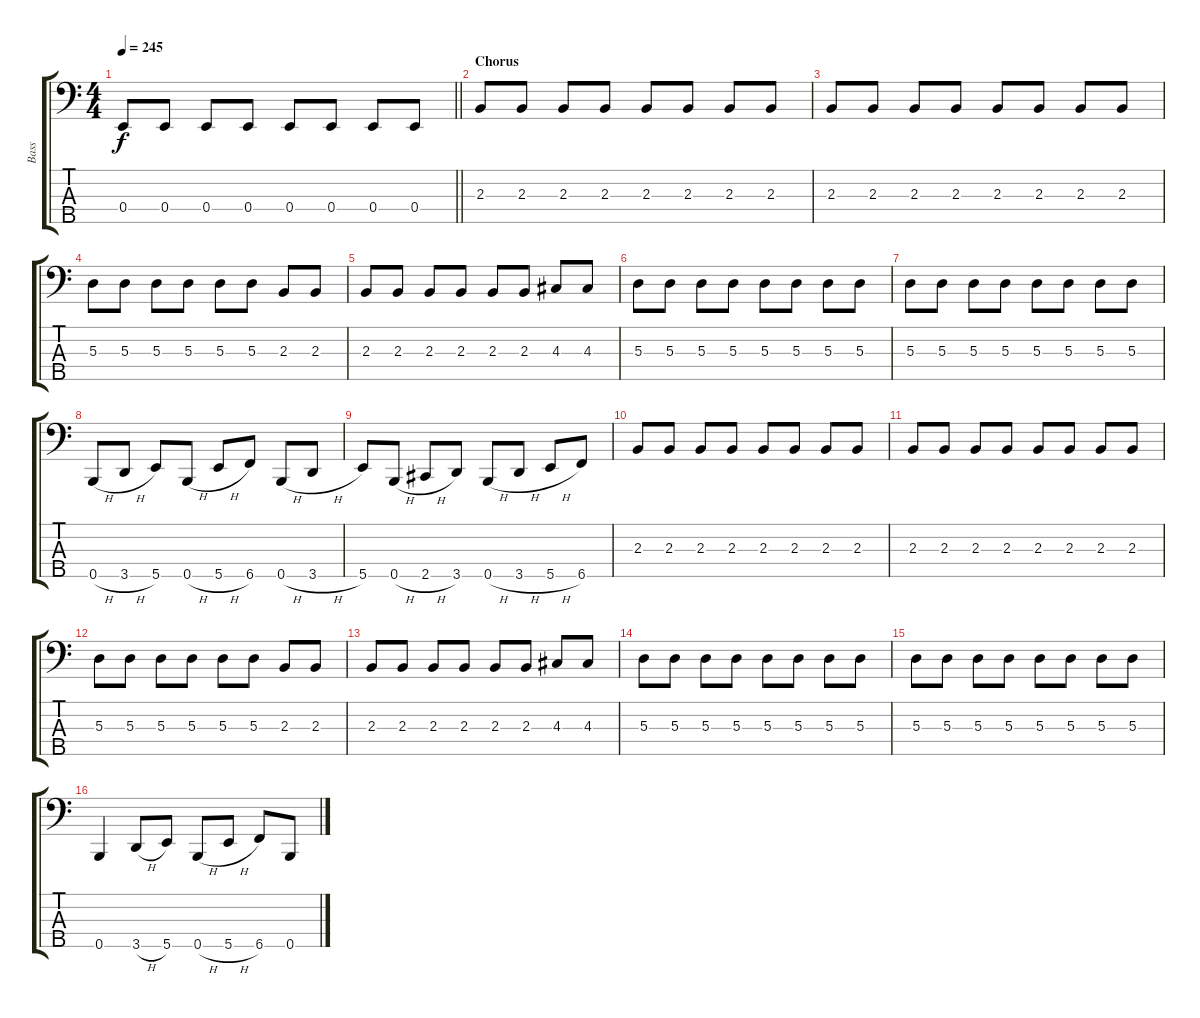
\track ("Bass" "Bass") {instrument electricbasspick}
\staff {score tabs}
\tuning (G2 D2 A1 E1 B0) {hide}
\ts (4 4)
\tempo 245
\clef f4
\barLineRight lightlight
\ks c
0.4.8{dy f} 0.4.8 0.4.8 0.4.8 0.4.8 0.4.8 0.4.8 0.4.8 |
\section ("" "Chorus")
2.3.8 2.3.8 2.3.8 2.3.8 2.3.8 2.3.8 2.3.8 2.3.8 |
2.3.8 2.3.8 2.3.8 2.3.8 2.3.8 2.3.8 2.3.8 2.3.8 |
5.3.8 5.3.8 5.3.8 5.3.8 5.3.8 5.3.8 2.3.8 2.3.8 |
2.3.8 2.3.8 2.3.8 2.3.8 2.3.8 2.3.8 4.3.8 4.3.8 |
5.3.8 5.3.8 5.3.8 5.3.8 5.3.8 5.3.8 5.3.8 5.3.8 |
5.3.8 5.3.8 5.3.8 5.3.8 5.3.8 5.3.8 5.3.8 5.3.8 |
0.5{h}.8 3.5{h}.8 5.5.8 0.5{h}.8 5.5{h}.8 6.5.8 0.5{h}.8 3.5{h}.8 |
5.5.8 0.5{h}.8 2.5{h}.8 3.5.8 0.5{h}.8 3.5{h}.8 5.5{h}.8 6.5.8 |
2.3.8 2.3.8 2.3.8 2.3.8 2.3.8 2.3.8 2.3.8 2.3.8 |
2.3.8 2.3.8 2.3.8 2.3.8 2.3.8 2.3.8 2.3.8 2.3.8 |
5.3.8 5.3.8 5.3.8 5.3.8 5.3.8 5.3.8 2.3.8 2.3.8 |
2.3.8 2.3.8 2.3.8 2.3.8 2.3.8 2.3.8 4.3.8 4.3.8 |
5.3.8 5.3.8 5.3.8 5.3.8 5.3.8 5.3.8 5.3.8 5.3.8 |
5.3.8 5.3.8 5.3.8 5.3.8 5.3.8 5.3.8 5.3.8 5.3.8 |
0.5.4 3.5{h}.8 5.5.8 0.5{h}.8 5.5{h}.8 6.5.8 0.5.8
